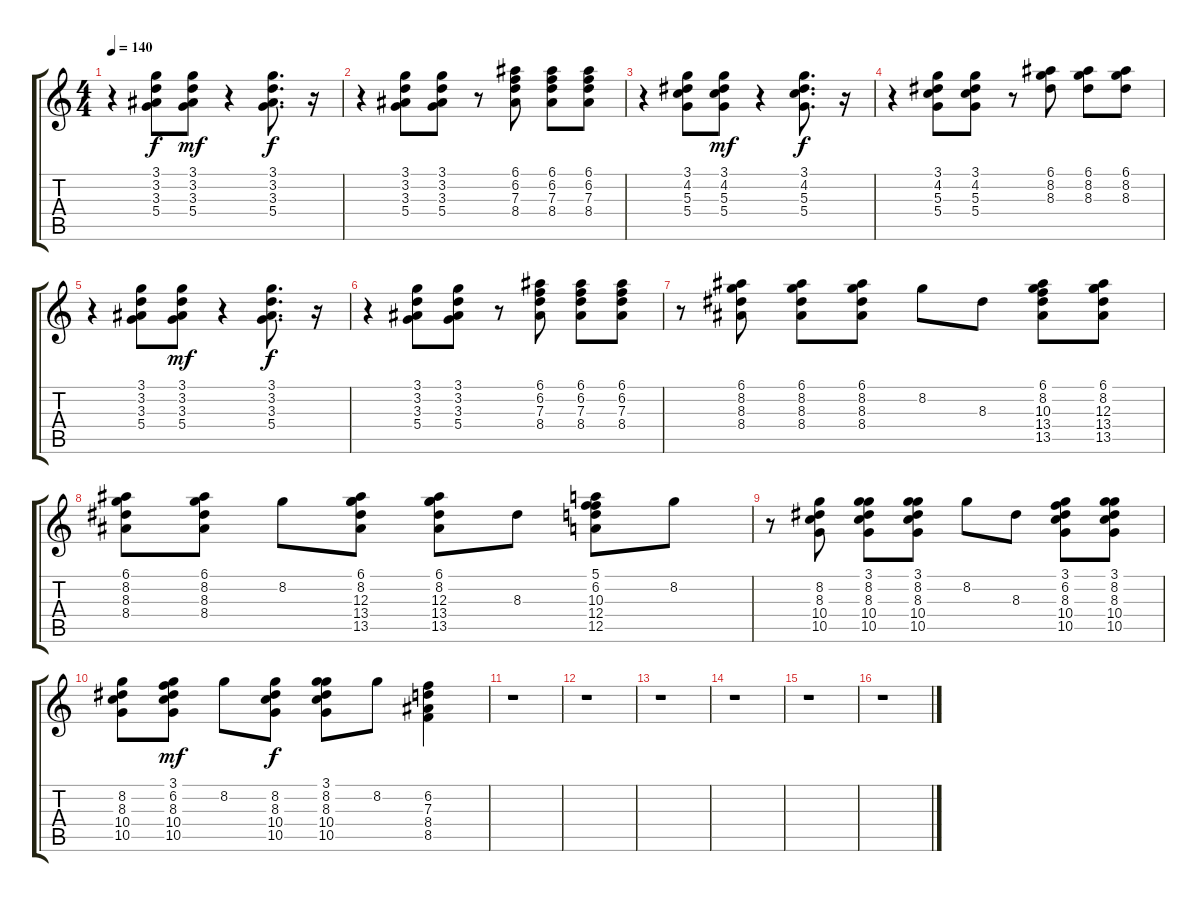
\track "" {instrument acousticguitarsteel}
\staff {score tabs}
\tuning (E4 B3 G3 D3 A2 E2) {hide}
\ts (4 4)
\tempo 140
\clef g2
\ks c
r.4{dy f} (3.1 3.2 3.3 5.4).8 (3.1 3.2 3.3 5.4).8{dy mf} r.4 (3.1 3.2 3.3 5.4).8{d dy f} r.16 |
r.4 (3.1 3.2 3.3 5.4).8 (3.1 3.2 3.3 5.4).8 r.8 (6.1 6.2 7.3 8.4).8 (6.1 6.2 7.3 8.4).8 (6.1 6.2 7.3 8.4).8 |
r.4 (3.1 4.2 5.3 5.4).8 (3.1 4.2 5.3 5.4).8{dy mf} r.4 (3.1 4.2 5.3 5.4).8{d dy f} r.16 |
r.4 (3.1 4.2 5.3 5.4).8 (3.1 4.2 5.3 5.4).8 r.8 (6.1 8.2 8.3).8 (6.1 8.2 8.3).8 (6.1 8.2 8.3).8 |
r.4 (3.1 3.2 3.3 5.4).8 (3.1 3.2 3.3 5.4).8{dy mf} r.4 (3.1 3.2 3.3 5.4).8{d dy f} r.16 |
r.4 (3.1 3.2 3.3 5.4).8 (3.1 3.2 3.3 5.4).8 r.8 (6.1 6.2 7.3 8.4).8 (6.1 6.2 7.3 8.4).8 (6.1 6.2 7.3 8.4).8 |
r.8 (6.1 8.2 8.3 8.4).8 (6.1 8.2 8.3 8.4).8 (6.1 8.2 8.3 8.4).8 8.2.8 8.3.8 (6.1 8.2 10.3 13.4 13.5).8 (6.1 8.2 12.3 13.4 13.5).8 |
(6.1 8.2 8.3 8.4).8 (6.1 8.2 8.3 8.4).8 8.2.8 (6.1 8.2 12.3 13.4 13.5).8 (6.1 8.2 12.3 13.4 13.5).8 8.3.8 (5.1 6.2 10.3 12.4 12.5).8 8.2.8 |
r.8 (8.2 8.3 10.4 10.5).8 (3.1 8.2 8.3 10.4 10.5).8 (3.1 8.2 8.3 10.4 10.5).8 8.2.8 8.3.8 (3.1 6.2 8.3 10.4 10.5).8 (3.1 8.2 8.3 10.4 10.5).8 |
(8.2 8.3 10.4 10.5).8 (3.1 6.2 8.3 10.4 10.5).8{dy mf} 8.2.8 (8.2 8.3 10.4 10.5).8{dy f} (3.1 8.2 8.3 10.4 10.5).8 8.2.8 (6.2 7.3 8.4 8.5).4 |
r.1 |
r.1 |
r.1 |
r.1 |
r.1 |
r.1
